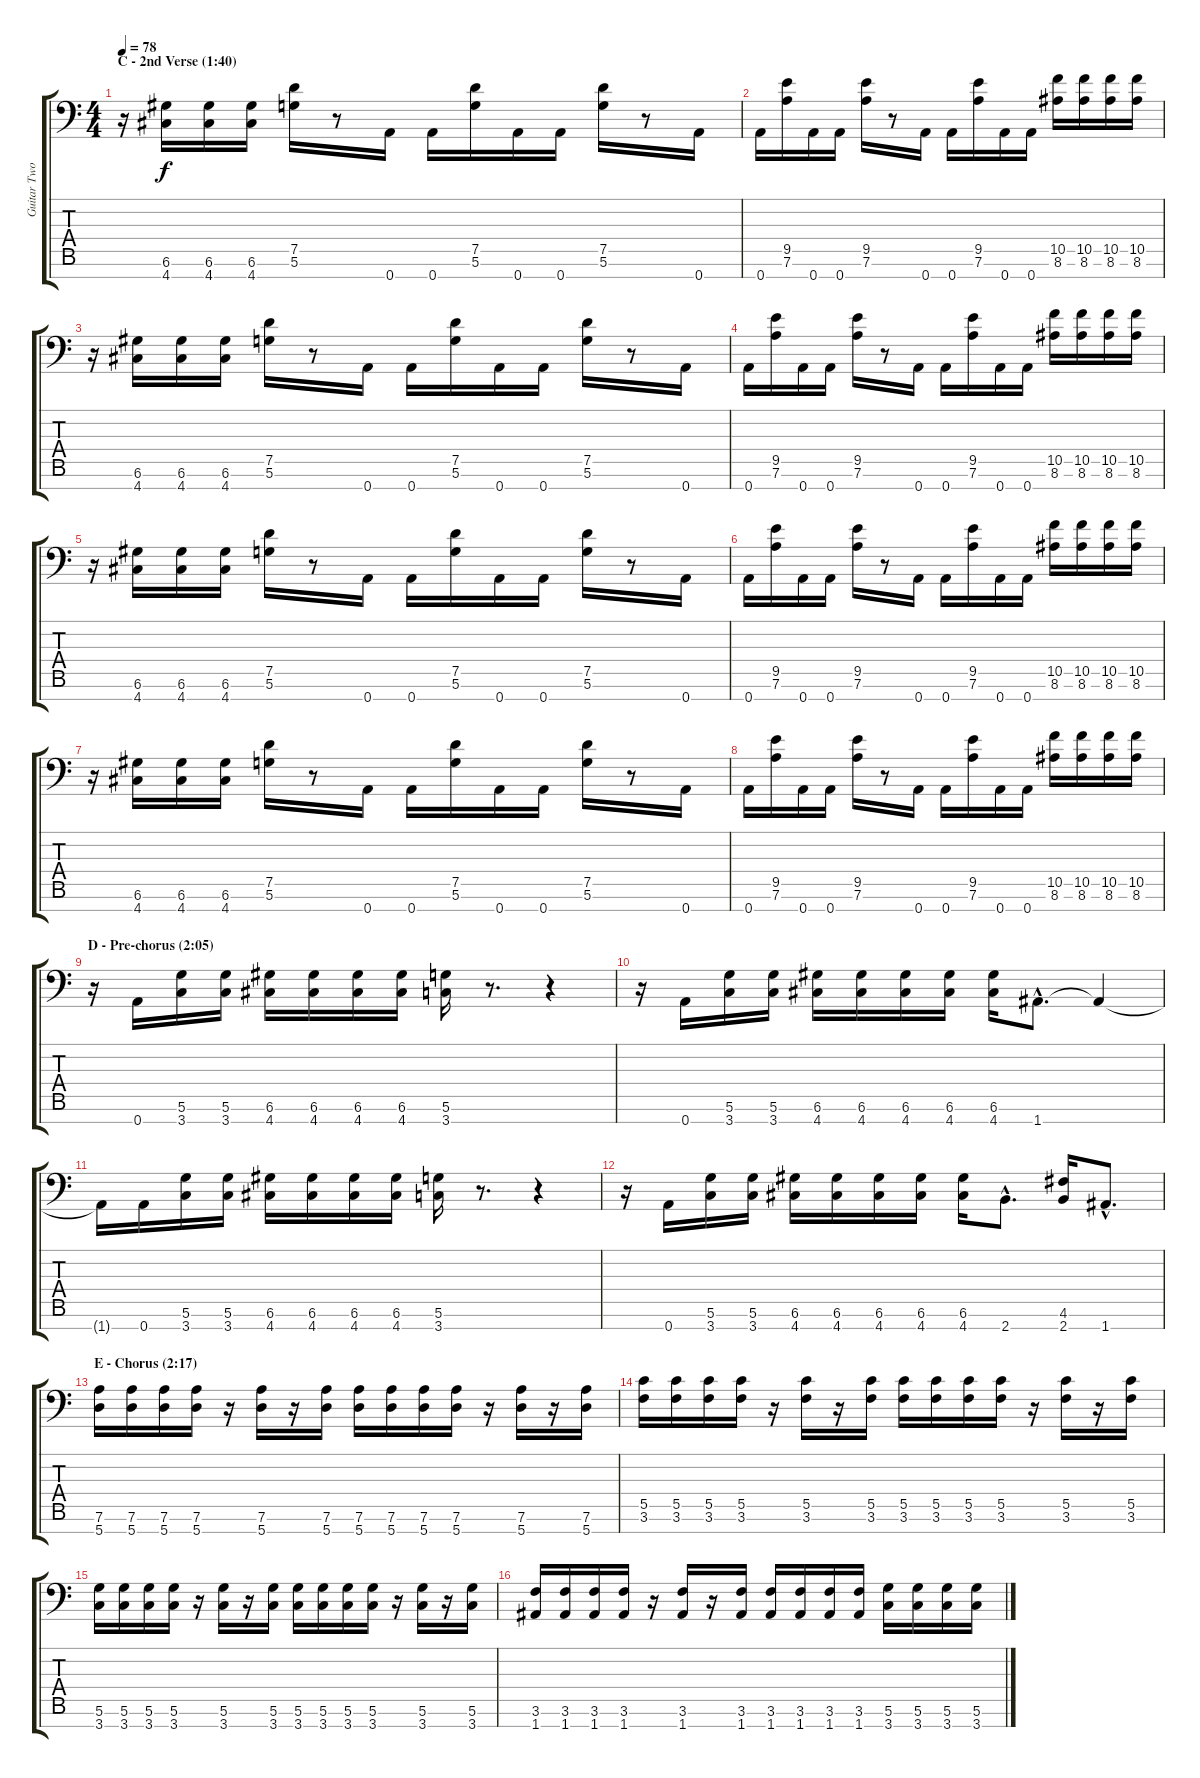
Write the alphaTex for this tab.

\track ("Guitar Two" "Guitar Two") {instrument electricguitarclean}
\staff {score tabs}
\tuning (D4 A3 F3 C3 G2 D2 A1) {hide}
\ts (4 4)
\section ("" "C - 2nd Verse (1:40)")
\tempo 78
\clef f4
\ks c
r.16{dy f} (6.6 4.7).16 (6.6 4.7).16 (6.6 4.7).16 (7.5 5.6).16 r.8 0.7.16 0.7.16 (7.5 5.6).16 0.7.16 0.7.16 (7.5 5.6).16 r.8 0.7.16 |
0.7.16 (9.5 7.6).16 0.7.16 0.7.16 (9.5 7.6).16 r.8 0.7.16 0.7.16 (9.5 7.6).16 0.7.16 0.7.16 (10.5 8.6).16 (10.5 8.6).16 (10.5 8.6).16 (10.5 8.6).16 |
r.16 (6.6 4.7).16 (6.6 4.7).16 (6.6 4.7).16 (7.5 5.6).16 r.8 0.7.16 0.7.16 (7.5 5.6).16 0.7.16 0.7.16 (7.5 5.6).16 r.8 0.7.16 |
0.7.16 (9.5 7.6).16 0.7.16 0.7.16 (9.5 7.6).16 r.8 0.7.16 0.7.16 (9.5 7.6).16 0.7.16 0.7.16 (10.5 8.6).16 (10.5 8.6).16 (10.5 8.6).16 (10.5 8.6).16 |
r.16 (6.6 4.7).16 (6.6 4.7).16 (6.6 4.7).16 (7.5 5.6).16 r.8 0.7.16 0.7.16 (7.5 5.6).16 0.7.16 0.7.16 (7.5 5.6).16 r.8 0.7.16 |
0.7.16 (9.5 7.6).16 0.7.16 0.7.16 (9.5 7.6).16 r.8 0.7.16 0.7.16 (9.5 7.6).16 0.7.16 0.7.16 (10.5 8.6).16 (10.5 8.6).16 (10.5 8.6).16 (10.5 8.6).16 |
r.16 (6.6 4.7).16 (6.6 4.7).16 (6.6 4.7).16 (7.5 5.6).16 r.8 0.7.16 0.7.16 (7.5 5.6).16 0.7.16 0.7.16 (7.5 5.6).16 r.8 0.7.16 |
0.7.16 (9.5 7.6).16 0.7.16 0.7.16 (9.5 7.6).16 r.8 0.7.16 0.7.16 (9.5 7.6).16 0.7.16 0.7.16 (10.5 8.6).16 (10.5 8.6).16 (10.5 8.6).16 (10.5 8.6).16 |
\section ("" "D - Pre-chorus (2:05)")
r.16 0.7.16 (5.6 3.7).16 (5.6 3.7).16 (6.6 4.7).16 (6.6 4.7).16 (6.6 4.7).16 (6.6 4.7).16 (5.6 3.7).16 r.8{d} r.4 |
r.16 0.7.16 (5.6 3.7).16 (5.6 3.7).16 (6.6 4.7).16 (6.6 4.7).16 (6.6 4.7).16 (6.6 4.7).16 (6.6 4.7).16 1.7{hac}.8{d} 1.7{t}.4 |
1.7{t}.16 0.7.16 (5.6 3.7).16 (5.6 3.7).16 (6.6 4.7).16 (6.6 4.7).16 (6.6 4.7).16 (6.6 4.7).16 (5.6 3.7).16 r.8{d} r.4 |
r.16 0.7.16 (5.6 3.7).16 (5.6 3.7).16 (6.6 4.7).16 (6.6 4.7).16 (6.6 4.7).16 (6.6 4.7).16 (6.6 4.7).16 2.7{hac}.8{d} (4.6 2.7).16 1.7{hac}.8{d} |
\section ("" "E - Chorus (2:17)")
(7.6 5.7).16 (7.6 5.7).16 (7.6 5.7).16 (7.6 5.7).16 r.16 (7.6 5.7).16 r.16 (7.6 5.7).16 (7.6 5.7).16 (7.6 5.7).16 (7.6 5.7).16 (7.6 5.7).16 r.16 (7.6 5.7).16 r.16 (7.6 5.7).16 |
(5.5 3.6).16 (5.5 3.6).16 (5.5 3.6).16 (5.5 3.6).16 r.16 (5.5 3.6).16 r.16 (5.5 3.6).16 (5.5 3.6).16 (5.5 3.6).16 (5.5 3.6).16 (5.5 3.6).16 r.16 (5.5 3.6).16 r.16 (5.5 3.6).16 |
(5.6 3.7).16 (5.6 3.7).16 (5.6 3.7).16 (5.6 3.7).16 r.16 (5.6 3.7).16 r.16 (5.6 3.7).16 (5.6 3.7).16 (5.6 3.7).16 (5.6 3.7).16 (5.6 3.7).16 r.16 (5.6 3.7).16 r.16 (5.6 3.7).16 |
(3.6 1.7).16 (3.6 1.7).16 (3.6 1.7).16 (3.6 1.7).16 r.16 (3.6 1.7).16 r.16 (3.6 1.7).16 (3.6 1.7).16 (3.6 1.7).16 (3.6 1.7).16 (3.6 1.7).16 (5.6 3.7).16 (5.6 3.7).16 (5.6 3.7).16 (5.6 3.7).16
